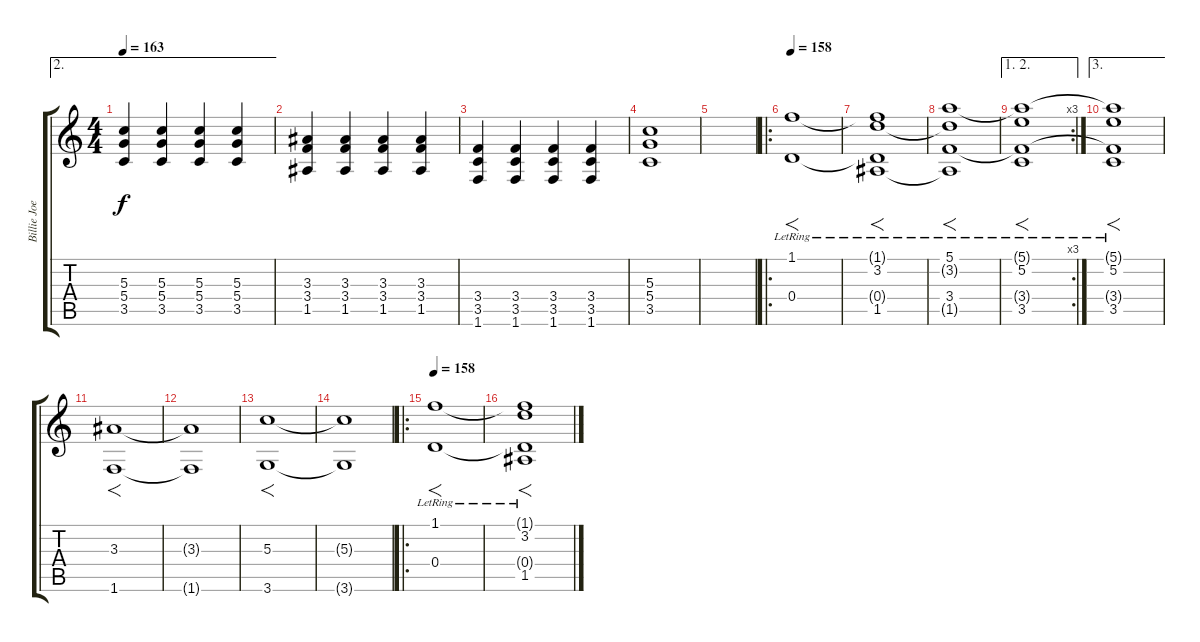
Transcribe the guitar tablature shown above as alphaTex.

\track ("Billie Joe - Electric Lead Guitar" "Billie Joe") {instrument electricguitarclean}
\staff {score tabs}
\tuning (E4 B3 G3 D3 A2 E2) {hide}
\ae 2
\ts (4 4)
\tempo 163
\clef g2
\ks c
(5.3 5.4 3.5).4{dy f} (5.3 5.4 3.5).4 (5.3 5.4 3.5).4 (5.3 5.4 3.5).4 |
(3.3 3.4 1.5).4{volume 12} (3.3 3.4 1.5).4 (3.3 3.4 1.5).4 (3.3 3.4 1.5).4 |
(3.4 3.5 1.6).4 (3.4 3.5 1.6).4 (3.4 3.5 1.6).4 (3.4 3.5 1.6).4 |
(5.3 5.4 3.5).1 |
|
\ro
\tempo 158
(1.1{lr} 0.4{lr}).1{f volume 10 instrument electricguitarclean} |
(1.1{t} 3.2{lr} 0.4{t} 1.5{lr}).1{f balance 0} |
(5.1{lr} 3.2{t} 3.4{lr} 1.5{t}).1{f balance 16} |
\ae (1 2)
\rc 3
(5.1{t} 5.2{lr} 3.4{t} 3.5{lr}).1{f balance 0} |
\ae 3
(5.1{t} 5.2{lr} 3.4{t} 3.5{lr}).1{f balance 0} |
(3.3 1.6).1{f volume 16 instrument electricguitarclean} |
(3.3{t} 1.6{t}).1 |
(5.3 3.6).1{f} |
(5.3{t} 3.6{t}).1 |
\ro
\tempo 158
(1.1{lr} 0.4{lr}).1{f volume 10 instrument electricguitarclean} |
(1.1{t} 3.2{lr} 0.4{t} 1.5{lr}).1{f balance 0}
